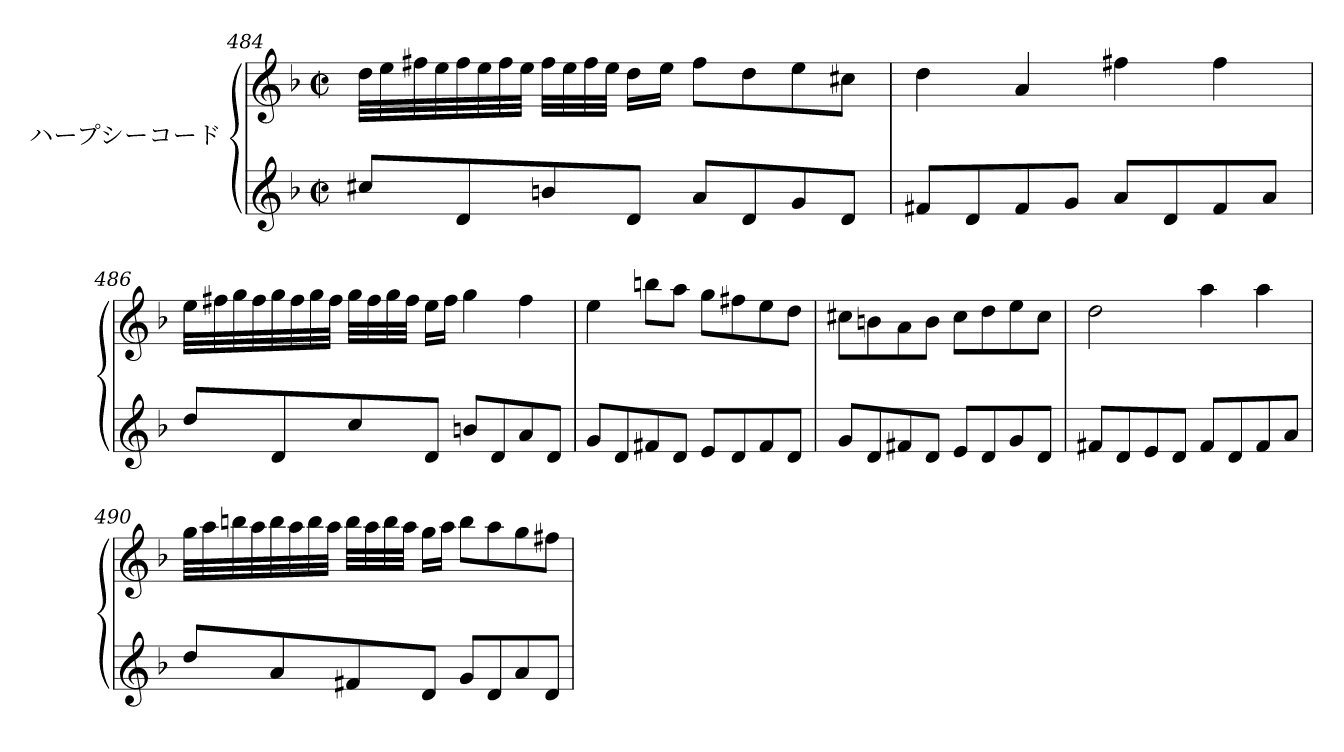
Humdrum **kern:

**kern	**kern
*part1	*part1
*staff2	*staff1
*I"ハープシーコード	*
!!LO:LB:g=z
*clefG2	*clefG2
*k[b-]	*k[b-]
*M2/2	*M2/2
*met(c|)	*met(c|)
=484	=484
8cc#X/L	32dd\LLL
.	32ee\
.	32ff#X\
.	32ee\
8d/	32ff#\
.	32ee\
.	32ff#\
.	32ee\JJJ
8bn/	32ff#\LLL
.	32ee\
.	32ff#\
.	32ee\JJJ
8d/J	16dd\LL
.	16ee\JJ
8a/L	8ff#\L
8d/	8dd\
8g/	8ee\
8d/J	8cc#X\J
=485	=485
8f#X/L	4dd\
8d/	.
8f#/	4a/
8g/J	.
8a/L	4ff#X\
8d/	.
8f#/	4ff#\
8a/J	.
=486	=486
8dd/L	32ee\LLL
.	32ff#X\
.	32gg\
.	32ff#\
8d/	32gg\
.	32ff#\
.	32gg\
.	32ff#\JJJ
8cc/	32gg\LLL
.	32ff#\
.	32gg\
.	32ff#\JJJ
8d/J	16ee\LL
.	16ff#\JJ
8bn/L	4gg\
8d/	.
8a/	4ff#\
8d/J	.
!!LO:LB:g=z
=487	=487
8g/L	4ee\
8d/	.
8f#X/	8bbn\L
8d/J	8aa\J
8e/L	8gg\L
8d/	8ff#X\
8f#/	8ee\
8d/J	8dd\J
=488	=488
8g/L	8cc#X\L
8d/	8bn\
8f#X/	8a\
8d/J	8b\J
8e/L	8cc#\L
8d/	8dd\
8g/	8ee\
8d/J	8cc#\J
=489	=489
8f#X/L	2dd\
8d/	.
8e/	.
8d/J	.
8f#/L	4aa\
8d/	.
8f#/	4aa\
8a/J	.
!!LO:PB:g=z
=490	=490
8dd/L	32gg\LLL
.	32aa\
.	32bbn\
.	32aa\
8a/	32bb\
.	32aa\
.	32bb\
.	32aa\JJJ
8f#X/	32bb\LLL
.	32aa\
.	32bb\
.	32aa\JJJ
8d/J	16gg\LL
.	16aa\JJ
8g/L	8bb\L
8d/	8aa\
8a/	8gg\
8d/J	8ff#X\J
=	=
*-	*-
